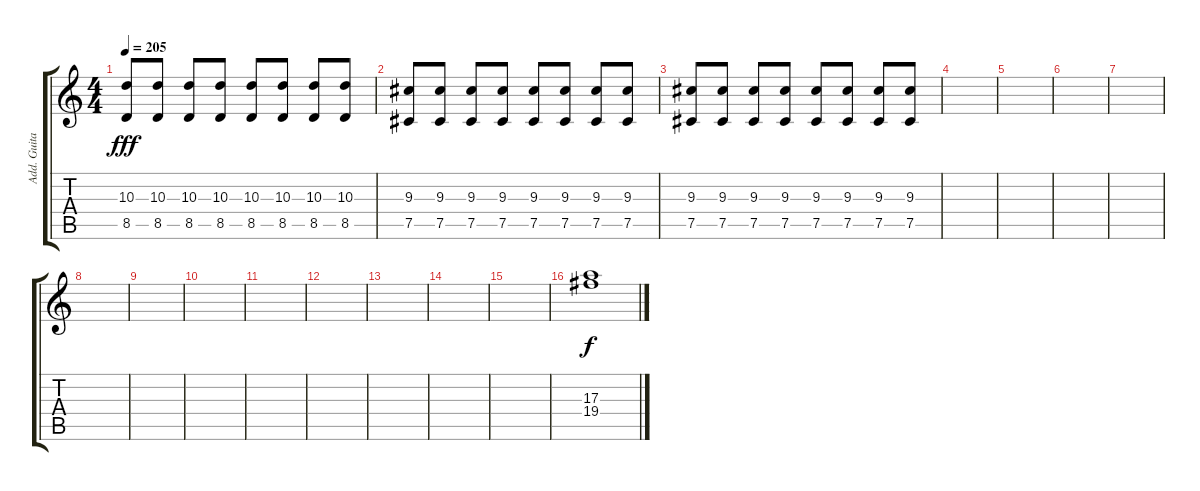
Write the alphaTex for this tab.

\track ("Add. Guitars" "Add. Guita") {instrument overdrivenguitar}
\staff {score tabs}
\tuning (Db4 Ab3 E3 B2 Gb2 B1) {hide}
\ts (4 4)
\tempo 205
\clef g2
\ks c
(10.3 8.5).8{dy fff} (10.3 8.5).8 (10.3 8.5).8 (10.3 8.5).8 (10.3 8.5).8 (10.3 8.5).8 (10.3 8.5).8 (10.3 8.5).8 |
(9.3 7.5).8 (9.3 7.5).8 (9.3 7.5).8 (9.3 7.5).8 (9.3 7.5).8 (9.3 7.5).8 (9.3 7.5).8 (9.3 7.5).8 |
(9.3 7.5).8 (9.3 7.5).8 (9.3 7.5).8 (9.3 7.5).8 (9.3 7.5).8 (9.3 7.5).8 (9.3 7.5).8 (9.3 7.5).8 |
|
|
|
|
|
|
|
|
|
|
|
|
(17.3 19.4).1{dy f volume 11}
